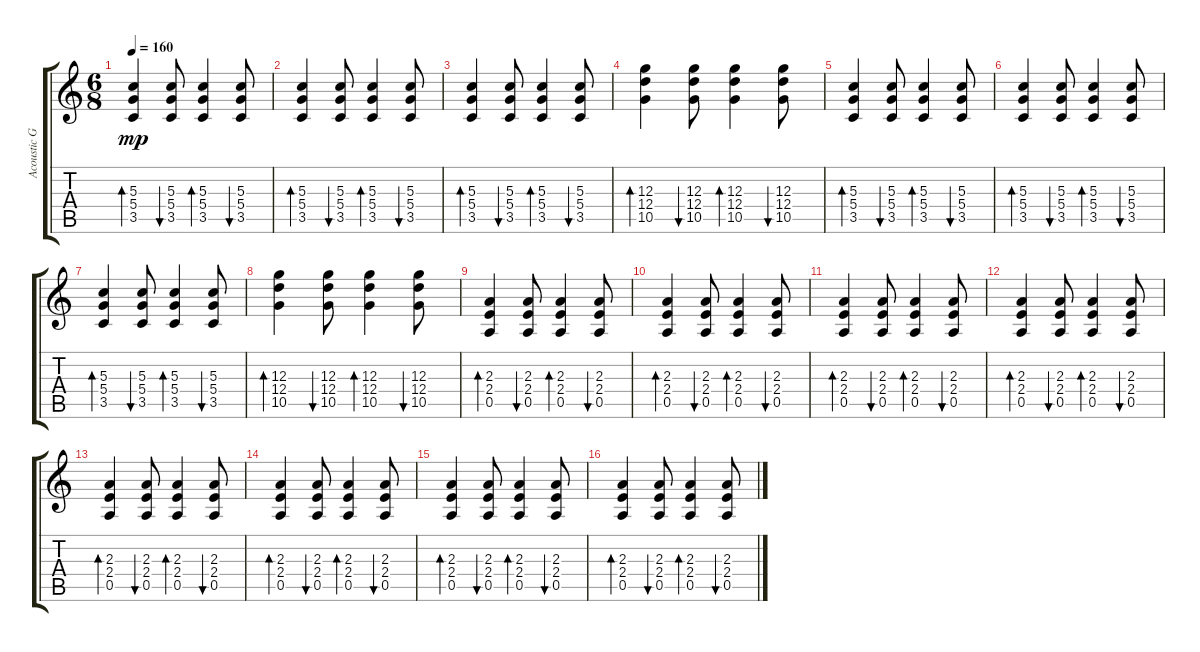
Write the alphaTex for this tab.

\track ("Acoustic Guitar" "Acoustic G") {instrument acousticguitarsteel}
\staff {score tabs}
\tuning (E4 B3 G3 D3 A2 E2) {hide}
\ts (6 8)
\tempo 160
\clef g2
\ks c
(5.3 5.4 3.5).4{bd 240 dy mp} (5.3 5.4 3.5).8{bu 240} (5.3 5.4 3.5).4{bd 240} (5.3 5.4 3.5).8{bu 240} |
(5.3 5.4 3.5).4{bd 240} (5.3 5.4 3.5).8{bu 240} (5.3 5.4 3.5).4{bd 240} (5.3 5.4 3.5).8{bu 240} |
(5.3 5.4 3.5).4{bd 240} (5.3 5.4 3.5).8{bu 240} (5.3 5.4 3.5).4{bd 240} (5.3 5.4 3.5).8{bu 240} |
(12.3 12.4 10.5).4{bd 240} (12.3 12.4 10.5).8{bu 240} (12.3 12.4 10.5).4{bd 240} (12.3 12.4 10.5).8{bu 240} |
(5.3 5.4 3.5).4{bd 240} (5.3 5.4 3.5).8{bu 240} (5.3 5.4 3.5).4{bd 240} (5.3 5.4 3.5).8{bu 240} |
(5.3 5.4 3.5).4{bd 240} (5.3 5.4 3.5).8{bu 240} (5.3 5.4 3.5).4{bd 240} (5.3 5.4 3.5).8{bu 240} |
(5.3 5.4 3.5).4{bd 240} (5.3 5.4 3.5).8{bu 240} (5.3 5.4 3.5).4{bd 240} (5.3 5.4 3.5).8{bu 240} |
(12.3 12.4 10.5).4{bd 240} (12.3 12.4 10.5).8{bu 240} (12.3 12.4 10.5).4{bd 240} (12.3 12.4 10.5).8{bu 240} |
(2.3 2.4 0.5).4{bd 240} (2.3 2.4 0.5).8{bu 240} (2.3 2.4 0.5).4{bd 240} (2.3 2.4 0.5).8{bu 240} |
(2.3 2.4 0.5).4{bd 240} (2.3 2.4 0.5).8{bu 240} (2.3 2.4 0.5).4{bd 240} (2.3 2.4 0.5).8{bu 240} |
(2.3 2.4 0.5).4{bd 240} (2.3 2.4 0.5).8{bu 240} (2.3 2.4 0.5).4{bd 240} (2.3 2.4 0.5).8{bu 240} |
(2.3 2.4 0.5).4{bd 240} (2.3 2.4 0.5).8{bu 240} (2.3 2.4 0.5).4{bd 240} (2.3 2.4 0.5).8{bu 240} |
(2.3 2.4 0.5).4{bd 240} (2.3 2.4 0.5).8{bu 240} (2.3 2.4 0.5).4{bd 240} (2.3 2.4 0.5).8{bu 240} |
(2.3 2.4 0.5).4{bd 240} (2.3 2.4 0.5).8{bu 240} (2.3 2.4 0.5).4{bd 240} (2.3 2.4 0.5).8{bu 240} |
(2.3 2.4 0.5).4{bd 240} (2.3 2.4 0.5).8{bu 240} (2.3 2.4 0.5).4{bd 240} (2.3 2.4 0.5).8{bu 240} |
(2.3 2.4 0.5).4{bd 240} (2.3 2.4 0.5).8{bu 240} (2.3 2.4 0.5).4{bd 240} (2.3 2.4 0.5).8{bu 240}
